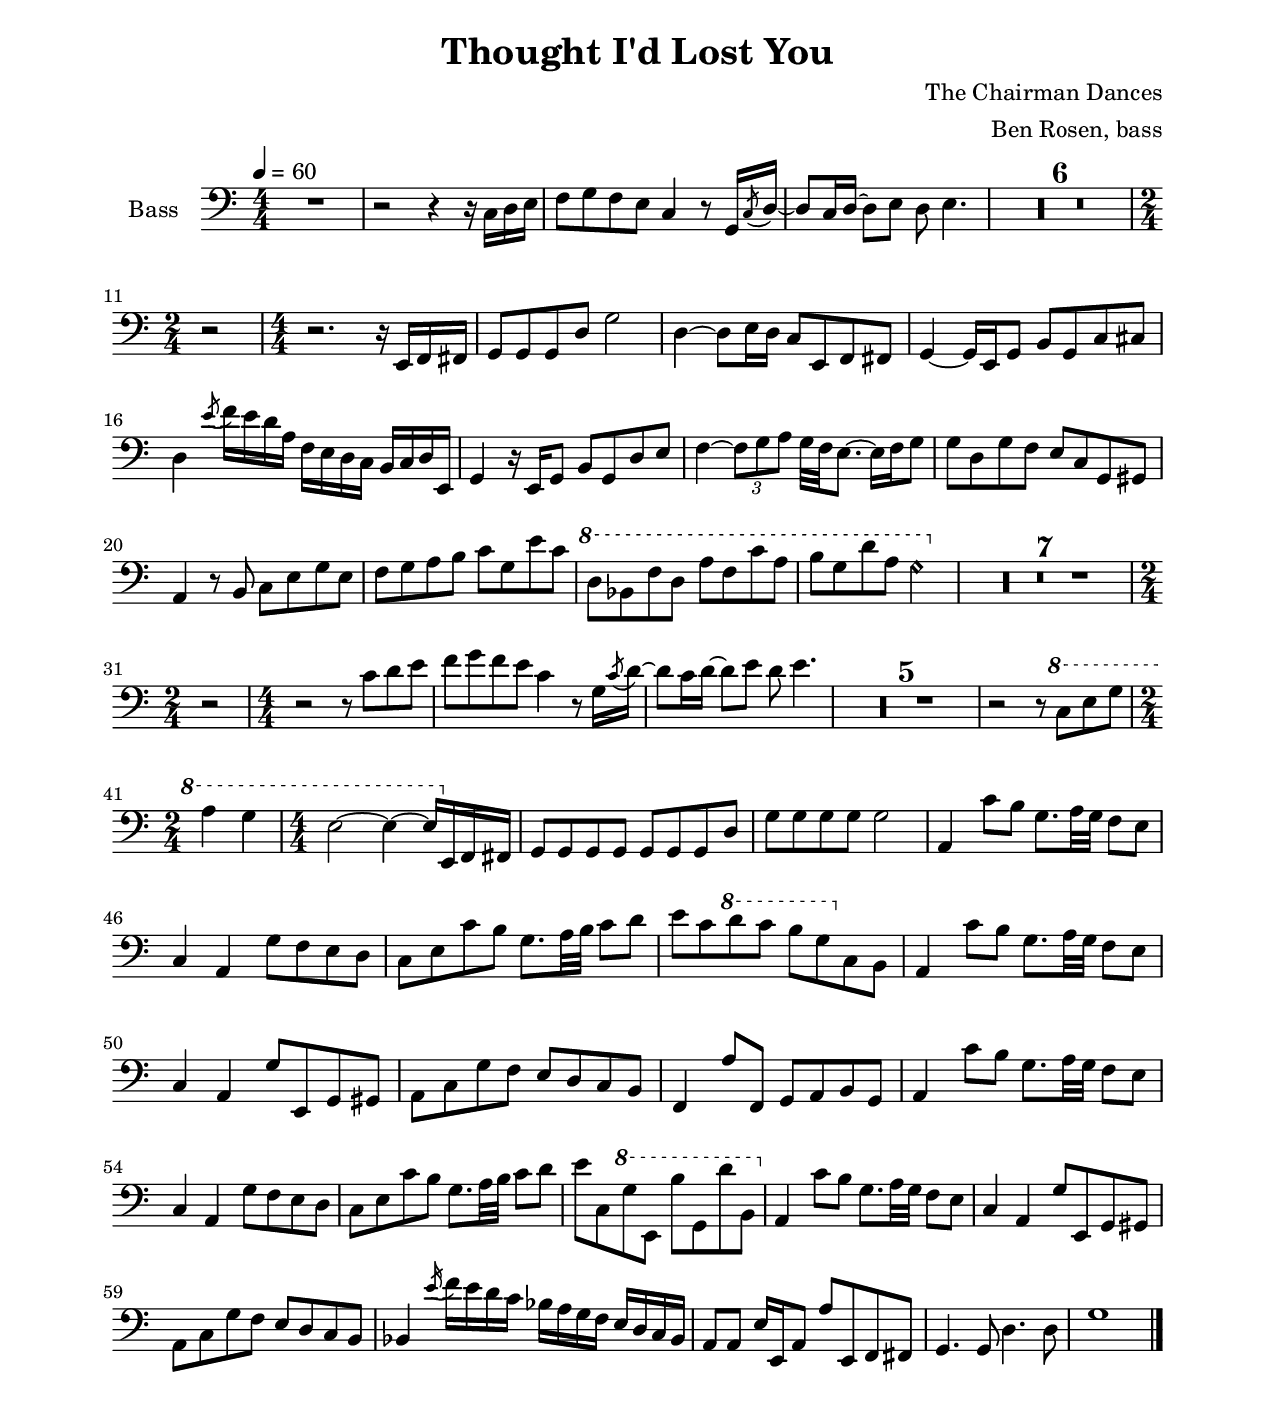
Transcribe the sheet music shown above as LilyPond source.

\version "2.24.1"

\include "settings.ily"

\header {
  title = "Thought I'd Lost You"
  composer = "The Chairman Dances"
  arranger = "Ben Rosen, bass"
}

music = \relative c {
    \tempo 4 = 60
    \clef "bass"

    | R1

    | r2 r4 r16 c d e
    | f8 g f e c4 r8 g16 \acciaccatura { c8 } d16 ~
    | d8 c16 d ~ d8 e d e4.

    | R1 * 6

    \time 2/4

    | r2

    \time 4/4

    | r2. r16 e, f fs

    | g8 g g d' g2
    | d4 ~ d8 e16 d c8 e, f fs
    | g4 ~ g16 e g8 b g c cs
    | d4 \acciaccatura { e'8 } f16 e d a f e d c b c d e,

    | g4 r16 e g8 b g d' e
    | f4 ~ \tuplet 3/2 { f8 g a } g32 f32 e8. ~ e16 f16 g8
    | g8 d g f e c g gs
    | a4 r8 b c e g e

    | f8 g a b c g e' c
    | \ottava #1
      d8 bf f' d a' f c' a
    | b8 g d' a g2 \harmonic
      \ottava #0

    | R1 * 7

    \time 2/4

    | r2

    \time 4/4

    | r2 r8 c, d e
    | f8 g f e c4 r8 g16 \acciaccatura { c8 } d16 ~
    | d8 c16 d ~ d8 e d e4.

    | R1 * 5

    | r2 r8
      \ottava #1
      c e g

    \time 2/4

    | a4 g

    \time 4/4

    | e2 ~ e4 ~ e16
      \ottava #0
      e,, f fs

    | g8 g g g g g g d'
    | g8 g g g g2

    | a,4 c'8 b g8. a32 g f8 e
    | c4 a g'8 f e d
    | c8 e c' b g8. a32 b c8 d
    | e8 c
      \ottava #1
      d' c b g
      \ottava #0
      c,, b

    | a4 c'8 b g8. a32 g f8 e
    | c4 a g'8 e, g gs
    | a8 c g' f e d c b
    | f4 a'8 f, g a b g

    | a4 c'8 b g8. a32 g f8 e
    | c4 a g'8 f e d
    | c8 e c' b g8. a32 b c8 d
    | e8 c,
      \ottava #1
      g'' e, b'' g, d'' b,
      \ottava #0

    | a,4 c'8 b g8. a32 g f8 e
    | c4 a g'8 e, g gs
    | a8 c g' f e d c b
    | bf4 \acciaccatura { e'16 } f e d c bf a g f e d c bf

    | a8 a e'16 e,16 a8 a' e, f fs
    | g4. g8 d'4. d8
    | g1

    \bar "|."
}

\score {
  \new Staff \with {
    instrumentName = "Bass"
    \numericTimeSignature
  } {
    \compressMMRests
    \music
  }
}
